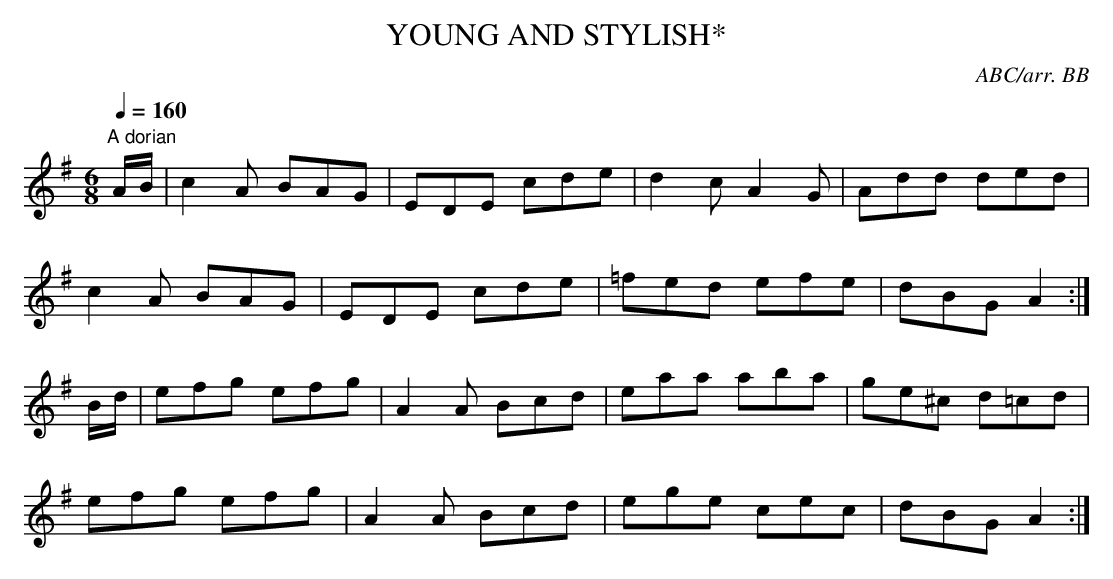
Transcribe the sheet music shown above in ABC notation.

X:1
T:YOUNG AND STYLISH*
C:ABC/arr. BB
tune. If you don't like the sharps in part 2, replace /f/ with
/=f/ and see if that's better for you!
M:6/8
Q:1/4=160
K:G
"A dorian"
A/B/|c2A BAG|EDE cde|d2c A2G|Add ded|
c2A BAG|EDE cde|=fed efe|dBG A2:|
B/d/|efg efg|A2A Bcd|eaa aba|ge^c d=cd|
efg efg|A2A Bcd|ege cec|dBG A2:|
